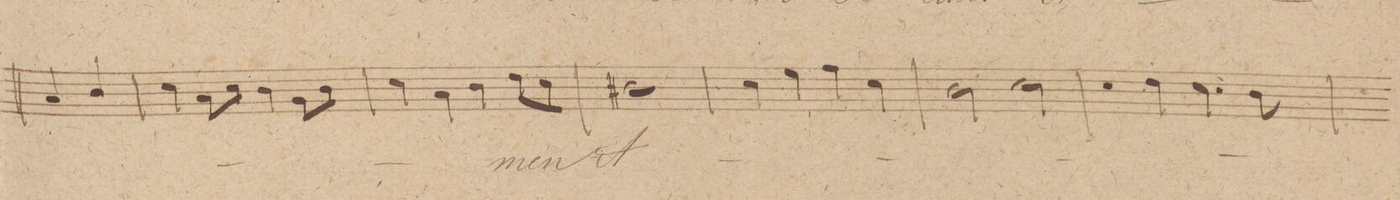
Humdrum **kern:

**kern	**text	**dynam
*I"Canto.	*	*
*clefC1	*	*
*k[f#c#g#]	*	*
*met(c|)	*	*
*M2/2	*	*
4f#/	.	.
4g#/	.	.
=196	=196	=196
4a\	.	.
8f#\L	.	.
8a\J	.	.
4g#\	.	.
8e\L	.	.
8g#\J	.	.
=197	=197	=197
4a\	.	.
4f#\	.	.
4g#\	.	.
8b\L	-men	.
8a\J	.	.
=198	=198	=198
1g#X	-A-	.
=199	=199	=199
4a\	.	.
4cc#\	.	.
4dd\	.	.
4a\	.	.
=200	=200	=200
2g#\	.	.
2a\	.	.
=201	=201	=201
4a\	.	.
4b\	.	.
4.a\	.	.
8g#\	.	.
=202	=202	=202
*-	*-	*-
